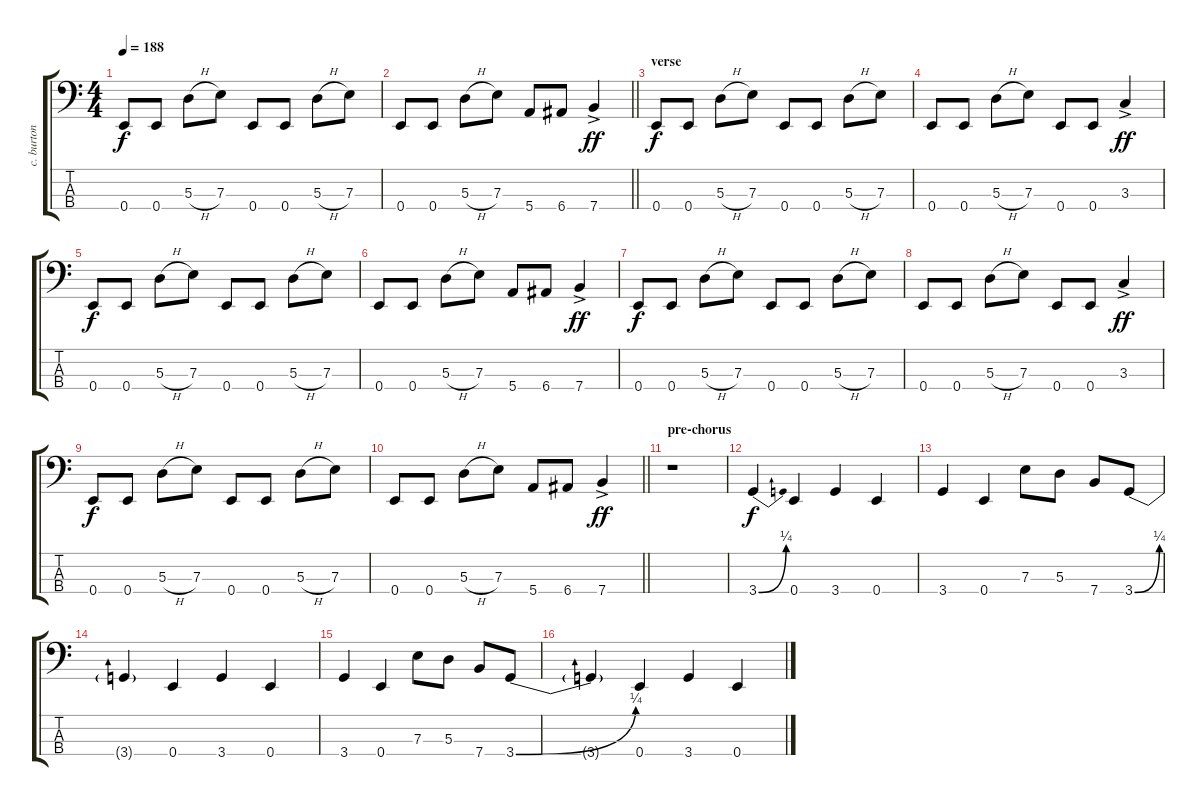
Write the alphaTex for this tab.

\track ("c. burton - bass" "c. burton ") {instrument electricbassfinger}
\staff {score tabs}
\tuning (G2 D2 A1 E1) {hide}
\ts (4 4)
\tempo 188
\clef f4
\ks c
0.4.8{dy f} 0.4.8 5.3{h}.8 7.3.8 0.4.8 0.4.8 5.3{h}.8 7.3.8 |
\barLineRight lightlight
0.4.8 0.4.8 5.3{h}.8 7.3.8 5.4.8 6.4.8 7.4{ac}.4{dy ff} |
\section ("" "verse")
0.4.8{dy f} 0.4.8 5.3{h}.8 7.3.8 0.4.8 0.4.8 5.3{h}.8 7.3.8 |
0.4.8 0.4.8 5.3{h}.8 7.3.8 0.4.8 0.4.8 3.3{ac}.4{dy ff} |
0.4.8{dy f} 0.4.8 5.3{h}.8 7.3.8 0.4.8 0.4.8 5.3{h}.8 7.3.8 |
0.4.8 0.4.8 5.3{h}.8 7.3.8 5.4.8 6.4.8 7.4{ac}.4{dy ff} |
0.4.8{dy f} 0.4.8 5.3{h}.8 7.3.8 0.4.8 0.4.8 5.3{h}.8 7.3.8 |
0.4.8 0.4.8 5.3{h}.8 7.3.8 0.4.8 0.4.8 3.3{ac}.4{dy ff} |
0.4.8{dy f} 0.4.8 5.3{h}.8 7.3.8 0.4.8 0.4.8 5.3{h}.8 7.3.8 |
\barLineRight lightlight
0.4.8 0.4.8 5.3{h}.8 7.3.8 5.4.8 6.4.8 7.4{ac}.4{dy ff} |
\section ("" "pre-chorus")
r.1 |
3.4{be (bend 0 0 60 1)}.4{dy f} 0.4.4 3.4.4 0.4.4 |
3.4.4 0.4.4 7.3.8 5.3.8 7.4.8 3.4{be (bend 0 0 60 1)}.8 |
3.4{t}.4 0.4.4 3.4.4 0.4.4 |
3.4.4 0.4.4 7.3.8 5.3.8 7.4.8 3.4{be (bend 0 0 60 1)}.8 |
3.4{t}.4 0.4.4 3.4.4 0.4.4
